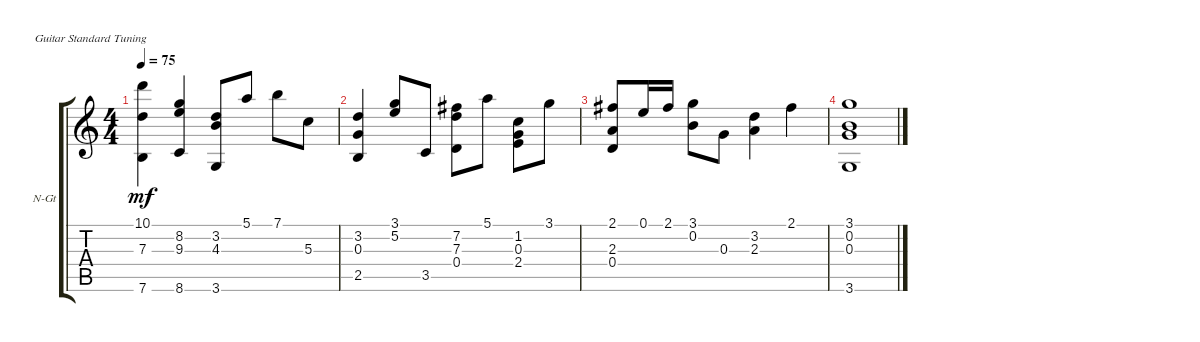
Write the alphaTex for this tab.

\defaultSystemsLayout 4
\bracketExtendMode groupsimilarinstruments
\firstSystemTrackNameOrientation horizontal
\otherSystemsTrackNameOrientation horizontal
\track ("Nylon Guitar" "N-Gt") {instrument acousticguitarnylon}
\staff {score tabs}
\tuning (E4 B3 G3 D3 A2 E2)
\ts (4 4)
\tempo 75
\clef g2
\ks c
(10.1 7.3 7.6).4{dy mf} (8.6 8.2 9.3).4 (3.2 4.3 3.6).8 5.1.8 7.1.8 5.3.8 |
(3.2 0.3 2.5).4 (3.1 5.2).8 3.5.8 (0.4 7.2 7.3).8 5.1.8 (1.2 0.3 2.4).8 3.1.8 |
(2.1 2.3 0.4).8 0.1.16 2.1.16 (3.1 0.2).8 0.3.8 (2.3 3.2).4 2.1.4 |
(3.1 0.2 0.3 3.6).1
